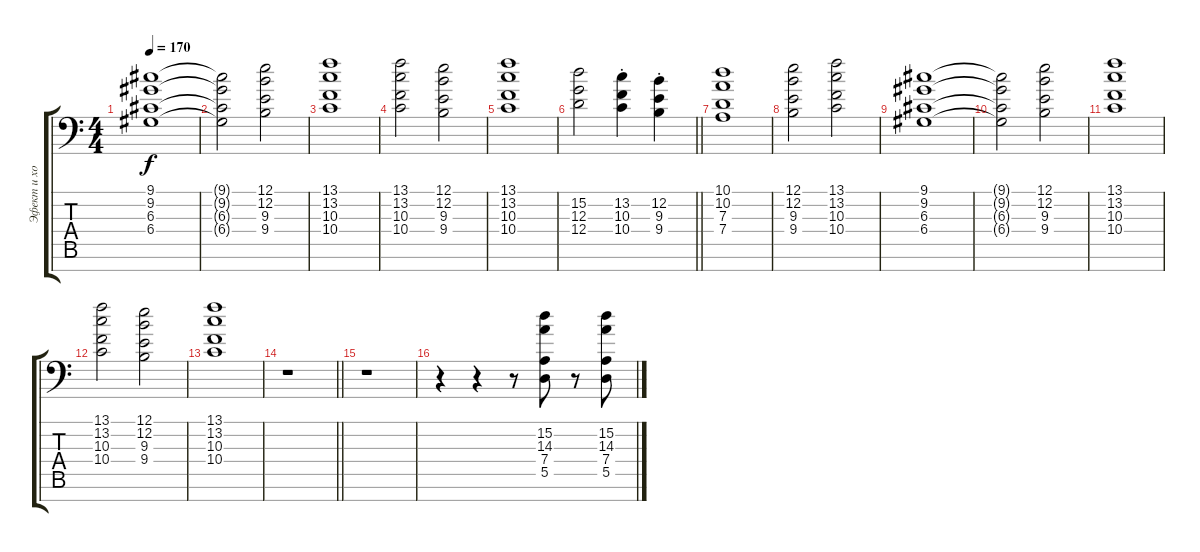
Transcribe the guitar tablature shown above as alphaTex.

\track ("Эфект и хор" "Эфект и хо") {instrument choiraahs}
\staff {score tabs}
\tuning (E4 B3 G3 D3 A2 E2 C-1) {hide}
\ts (4 4)
\tempo 170
\clef f4
\ks c
(9.1 9.2 6.3 6.4).1{dy f} |
(9.1{t} 9.2{t} 6.3{t} 6.4{t}).2 (12.1 12.2 9.3 9.4).2 |
(13.1 13.2 10.3 10.4).1 |
(13.1 13.2 10.3 10.4).2 (12.1 12.2 9.3 9.4).2 |
(13.1 13.2 10.3 10.4).1 |
\barLineRight lightlight
(15.2 12.3 12.4).2 (13.2{st} 10.3{st} 10.4{st}).4 (12.2{st} 9.3{st} 9.4{st}).4 |
(10.1 10.2 7.3 7.4).1{volume 11} |
(12.1 12.2 9.3 9.4).2 (13.1 13.2 10.3 10.4).2 |
(9.1 9.2 6.3 6.4).1 |
(9.1{t} 9.2{t} 6.3{t} 6.4{t}).2 (12.1 12.2 9.3 9.4).2 |
(13.1 13.2 10.3 10.4).1 |
(13.1 13.2 10.3 10.4).2 (12.1 12.2 9.3 9.4).2 |
(13.1 13.2 10.3 10.4).1 |
\barLineRight lightlight
r.1 |
r.1{volume 11 instrument choiraahs} |
r.4 r.4 r.8 (15.2 14.3 7.4 5.5).8 r.8 (15.2 14.3 7.4 5.5).8
